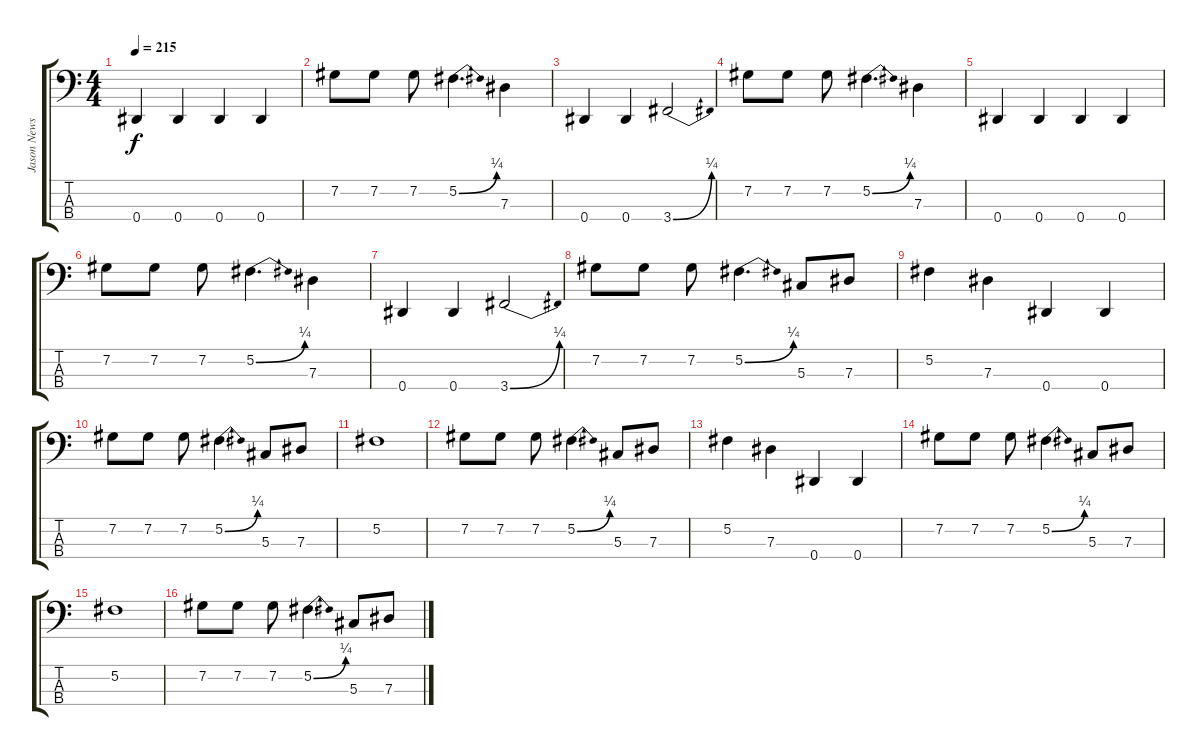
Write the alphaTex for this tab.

\track ("Jason Newsted" "Jason News") {instrument electricbasspick}
\staff {score tabs}
\tuning (Gb2 Db2 Ab1 Eb1) {hide}
\ts (4 4)
\tempo 215
\clef f4
\ks c
0.4.4{dy f} 0.4.4 0.4.4 0.4.4 |
7.2.8 7.2.8 7.2.8 5.2{be (bend 0 0 60 1)}.4{d} 7.3.4 |
0.4.4 0.4.4 3.4{be (bend 0 0 60 1)}.2 |
7.2.8 7.2.8 7.2.8 5.2{be (bend 0 0 60 1)}.4{d} 7.3.4 |
0.4.4 0.4.4 0.4.4 0.4.4 |
7.2.8 7.2.8 7.2.8 5.2{be (bend 0 0 60 1)}.4{d} 7.3.4 |
0.4.4 0.4.4 3.4{be (bend 0 0 60 1)}.2 |
7.2.8 7.2.8 7.2.8 5.2{be (bend 0 0 60 1)}.4{d} 5.3.8 7.3.8 |
5.2.4 7.3.4 0.4.4 0.4.4 |
7.2.8 7.2.8 7.2.8 5.2{be (bend 0 0 60 1)}.4{d} 5.3.8 7.3.8 |
5.2.1 |
7.2.8 7.2.8 7.2.8 5.2{be (bend 0 0 60 1)}.4{d} 5.3.8 7.3.8 |
5.2.4 7.3.4 0.4.4 0.4.4 |
7.2.8 7.2.8 7.2.8 5.2{be (bend 0 0 60 1)}.4{d} 5.3.8 7.3.8 |
5.2.1 |
7.2.8 7.2.8 7.2.8 5.2{be (bend 0 0 60 1)}.4{d} 5.3.8 7.3.8
